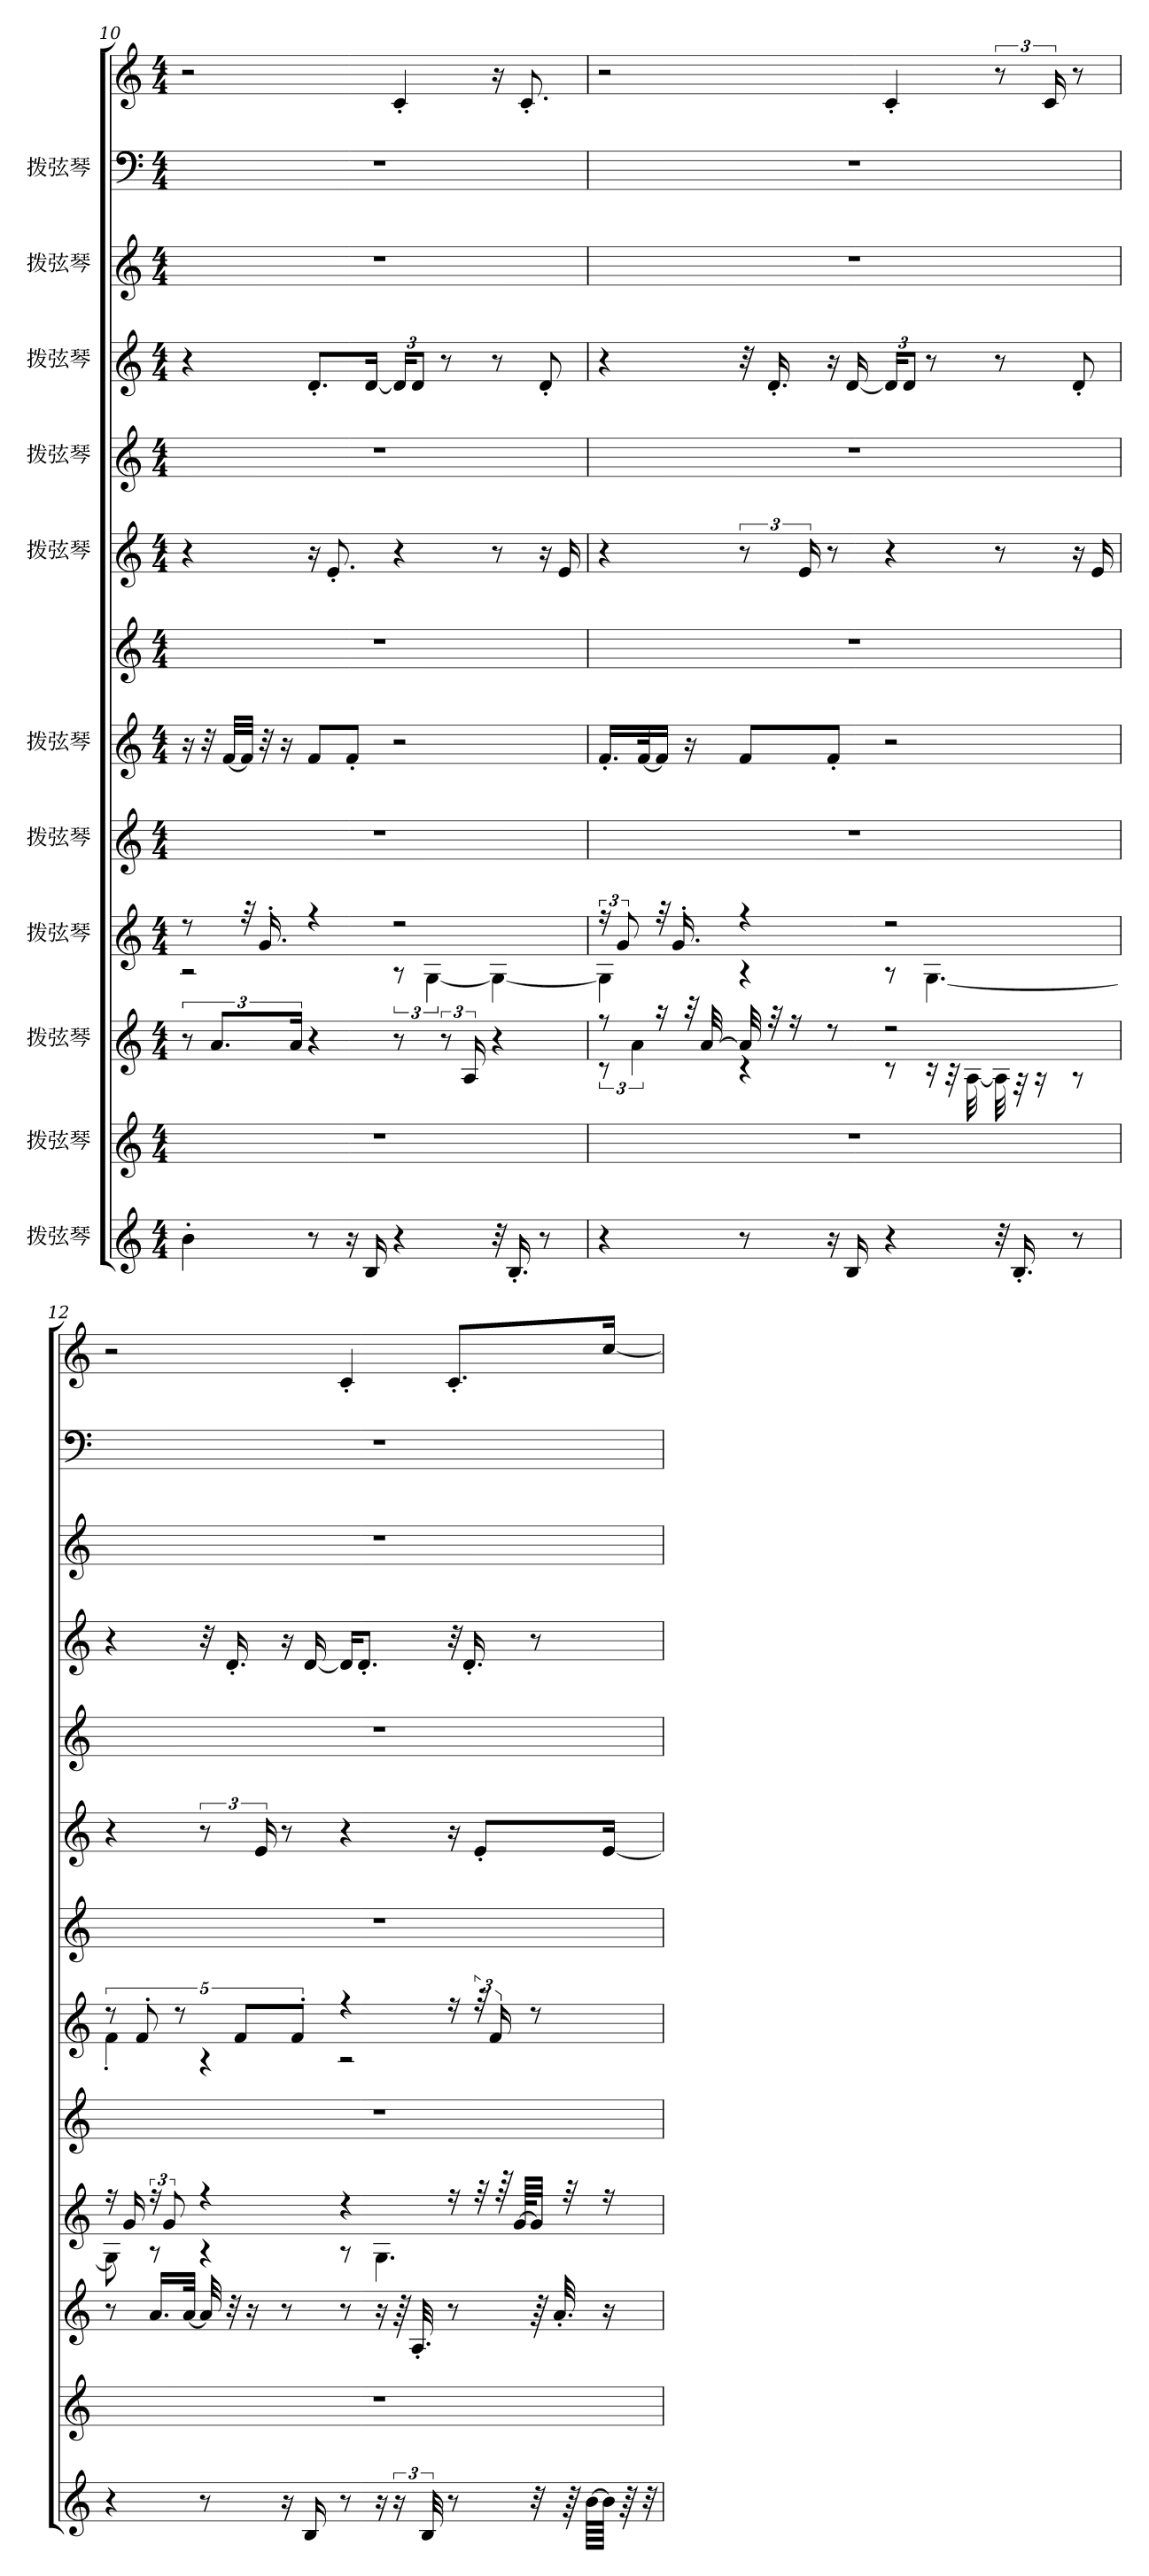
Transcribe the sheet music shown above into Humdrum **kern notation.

**kern	**kern	**kern	**kern	**kern	**kern	**kern	**kern	**kern	**kern	**kern	**kern	**kern
*part11	*part10	*part9	*part8	*part7	*part6	*part6	*part5	*part4	*part3	*part2	*part1	*part1
*staff13	*staff12	*staff11	*staff10	*staff9	*staff8	*staff7	*staff6	*staff5	*staff4	*staff3	*staff2	*staff1
*I"拨弦琴	*I"拨弦琴	*I"拨弦琴	*I"拨弦琴	*I"拨弦琴	*I"拨弦琴	*	*I"拨弦琴	*I"拨弦琴	*I"拨弦琴	*I"拨弦琴	*I"拨弦琴	*
*clefG2	*clefG2	*clefG2	*clefG2	*clefG2	*clefG2	*clefG2	*clefG2	*clefG2	*clefG2	*clefG2	*clefF4	*clefG2
*k[]	*k[]	*k[]	*k[]	*k[]	*k[]	*k[]	*k[]	*k[]	*k[]	*k[]	*k[]	*k[]
*M4/4	*M4/4	*M4/4	*M4/4	*M4/4	*M4/4	*M4/4	*M4/4	*M4/4	*M4/4	*M4/4	*M4/4	*M4/4
=10	=10	=10	=10	=10	=10	=10	=10	=10	=10	=10	=10	=10
*	*	*	*^	*	*	*	*	*	*	*	*	*
4b'\	1r	12r	8r	2r	1r	16r	1r	4r	1r	4r	1r	1r	2r
.	.	.	.	.	.	32r	.	.	.	.	.	.	.
.	.	12.a/L	.	.	.	.	.	.	.	.	.	.	.
.	.	.	.	.	.	[32f/LLL	.	.	.	.	.	.	.
.	.	.	32r	.	.	32f/JJJ]	.	.	.	.	.	.	.
.	.	.	16.g'/	.	.	32r	.	.	.	.	.	.	.
.	.	.	.	.	.	16r	.	.	.	.	.	.	.
.	.	24a/Jk	.	.	.	.	.	.	.	.	.	.	.
8r	.	4r	4r	.	.	8f/L	.	16r	.	8.d'/L	.	.	.
.	.	.	.	.	.	.	.	8.e'/	.	.	.	.	.
16r	.	.	.	.	.	8f'/J	.	.	.	.	.	.	.
16B/	.	.	.	.	.	.	.	.	.	[16d/Jk	.	.	.
*	*	*	*	*	*	*	*	*	*	*Xbrackettup	*	*	*
4r	.	8r	2r	12r	.	2r	.	4r	.	24d/KL]	.	.	4c'/
.	.	.	.	.	.	.	.	.	.	12d/J	.	.	.
.	.	.	.	[6G\	.	.	.	.	.	.	.	.	.
.	.	12r	.	.	.	.	.	.	.	8r	.	.	.
.	.	24A/	.	.	.	.	.	.	.	.	.	.	.
32r	.	4r	.	4G\_	.	.	.	8r	.	8r	.	.	16r
16.B'/	.	.	.	.	.	.	.	.	.	.	.	.	.
.	.	.	.	.	.	.	.	.	.	.	.	.	8.c'/
8r	.	.	.	.	.	.	.	16r	.	8d'/	.	.	.
.	.	.	.	.	.	.	.	16e/	.	.	.	.	.
!!LO:PB:g=z
=11	=11	=11	=11	=11	=11	=11	=11	=11	=11	=11	=11	=11	=11
*	*	*^	*	*	*	*	*	*	*	*	*	*	*
4r	1r	8r	12r	24r	4G\]	1r	16.f'/LL	1r	4r	1r	4r	1r	1r	2r
.	.	.	.	12g/	.	.	.	.	.	.	.	.	.	.
.	.	.	6a\	.	.	.	.	.	.	.	.	.	.	.
.	.	.	.	.	.	.	[32f/K	.	.	.	.	.	.	.
.	.	16r	.	32r	.	.	16f/JJ]	.	.	.	.	.	.	.
.	.	.	.	16.g'/	.	.	.	.	.	.	.	.	.	.
.	.	32r	.	.	.	.	16r	.	.	.	.	.	.	.
.	.	[32a/	.	.	.	.	.	.	.	.	.	.	.	.
8r	.	32a/]	4r	4r	4r	.	8f/L	.	12r	.	32r	.	.	.
.	.	32r	.	.	.	.	.	.	.	.	16.d'/	.	.	.
.	.	16r	.	.	.	.	.	.	.	.	.	.	.	.
.	.	.	.	.	.	.	.	.	24e/	.	.	.	.	.
16r	.	8r	.	.	.	.	8f'/J	.	8r	.	16r	.	.	.
16B/	.	.	.	.	.	.	.	.	.	.	[16d/	.	.	.
4r	.	2r	8r	2r	8r	.	2r	.	4r	.	24d/KL]	.	.	4c'/
.	.	.	.	.	.	.	.	.	.	.	12d/J	.	.	.
.	.	.	16r	.	[4.G\	.	.	.	.	.	8r	.	.	.
.	.	.	32r	.	.	.	.	.	.	.	.	.	.	.
.	.	.	[32A\	.	.	.	.	.	.	.	.	.	.	.
32r	.	.	32A\]	.	.	.	.	.	8r	.	8r	.	.	12r
16.B'/	.	.	32r	.	.	.	.	.	.	.	.	.	.	.
.	.	.	16r	.	.	.	.	.	.	.	.	.	.	.
.	.	.	.	.	.	.	.	.	.	.	.	.	.	24c/
8r	.	.	8r	.	.	.	.	.	16r	.	8d'/	.	.	8r
.	.	.	.	.	.	.	.	.	16e/	.	.	.	.	.
*	*	*v	*v	*	*	*	*	*	*	*	*	*	*	*
!!LO:PB:g=z
=12	=12	=12	=12	=12	=12	=12	=12	=12	=12	=12	=12	=12	=12
*	*	*	*	*	*	*^	*	*	*	*	*	*	*
4r	1r	8r	16r	8G\]	1r	10r	4f'\	1r	4r	1r	4r	1r	1r	2r
.	.	.	16g/	.	.	.	.	.	.	.	.	.	.	.
.	.	.	.	.	.	10f'/	.	.	.	.	.	.	.	.
.	.	16.a/LL	24r	8r	.	.	.	.	.	.	.	.	.	.
.	.	.	12g/	.	.	.	.	.	.	.	.	.	.	.
.	.	.	.	.	.	10r	.	.	.	.	.	.	.	.
.	.	[32a/JJk	.	.	.	.	.	.	.	.	.	.	.	.
8r	.	32a/]	4r	4r	.	.	4r	.	12r	.	32r	.	.	.
.	.	32r	.	.	.	.	.	.	.	.	16.d'/	.	.	.
.	.	.	.	.	.	10f/L	.	.	.	.	.	.	.	.
.	.	16r	.	.	.	.	.	.	.	.	.	.	.	.
.	.	.	.	.	.	.	.	.	24e/	.	.	.	.	.
16r	.	8r	.	.	.	.	.	.	8r	.	16r	.	.	.
.	.	.	.	.	.	10f'/J	.	.	.	.	.	.	.	.
16B/	.	.	.	.	.	.	.	.	.	.	[16d/	.	.	.
8r	.	8r	4r	8r	.	4r	2r	.	4r	.	16d/KL]	.	.	4c'/
.	.	.	.	.	.	.	.	.	.	.	8.d'/J	.	.	.
16r	.	16r	.	4.G\	.	.	.	.	.	.	.	.	.	.
24r	.	64r	.	.	.	.	.	.	.	.	.	.	.	.
.	.	32.A'/	.	.	.	.	.	.	.	.	.	.	.	.
48B/	.	.	.	.	.	.	.	.	.	.	.	.	.	.
8r	.	8r	16r	.	.	16r	.	.	16r	.	32r	.	.	8.c'/L
.	.	.	.	.	.	.	.	.	.	.	16.d'/	.	.	.
.	.	.	32r	.	.	48r	.	.	8e'/L	.	.	.	.	.
.	.	.	.	.	.	24f/	.	.	.	.	.	.	.	.
.	.	.	64r	.	.	.	.	.	.	.	.	.	.	.
.	.	.	[64g/KLLL	.	.	.	.	.	.	.	.	.	.	.
32r	.	64r	32g/JJJ]	.	.	8r	.	.	.	.	8r	.	.	.
.	.	32.a'/	.	.	.	.	.	.	.	.	.	.	.	.
64r	.	.	32r	.	.	.	.	.	.	.	.	.	.	.
[64b\LLLL	.	.	.	.	.	.	.	.	.	.	.	.	.	.
64b\JJJJ]	.	16r	16r	.	.	.	.	.	[16e/Jk	.	.	.	.	[16cc/Jk
64r	.	.	.	.	.	.	.	.	.	.	.	.	.	.
32r	.	.	.	.	.	.	.	.	.	.	.	.	.	.
*	*	*	*v	*v	*	*v	*v	*	*	*	*	*	*	*
=	=	=	=	=	=	=	=	=	=	=	=	=
*-	*-	*-	*-	*-	*-	*-	*-	*-	*-	*-	*-	*-
